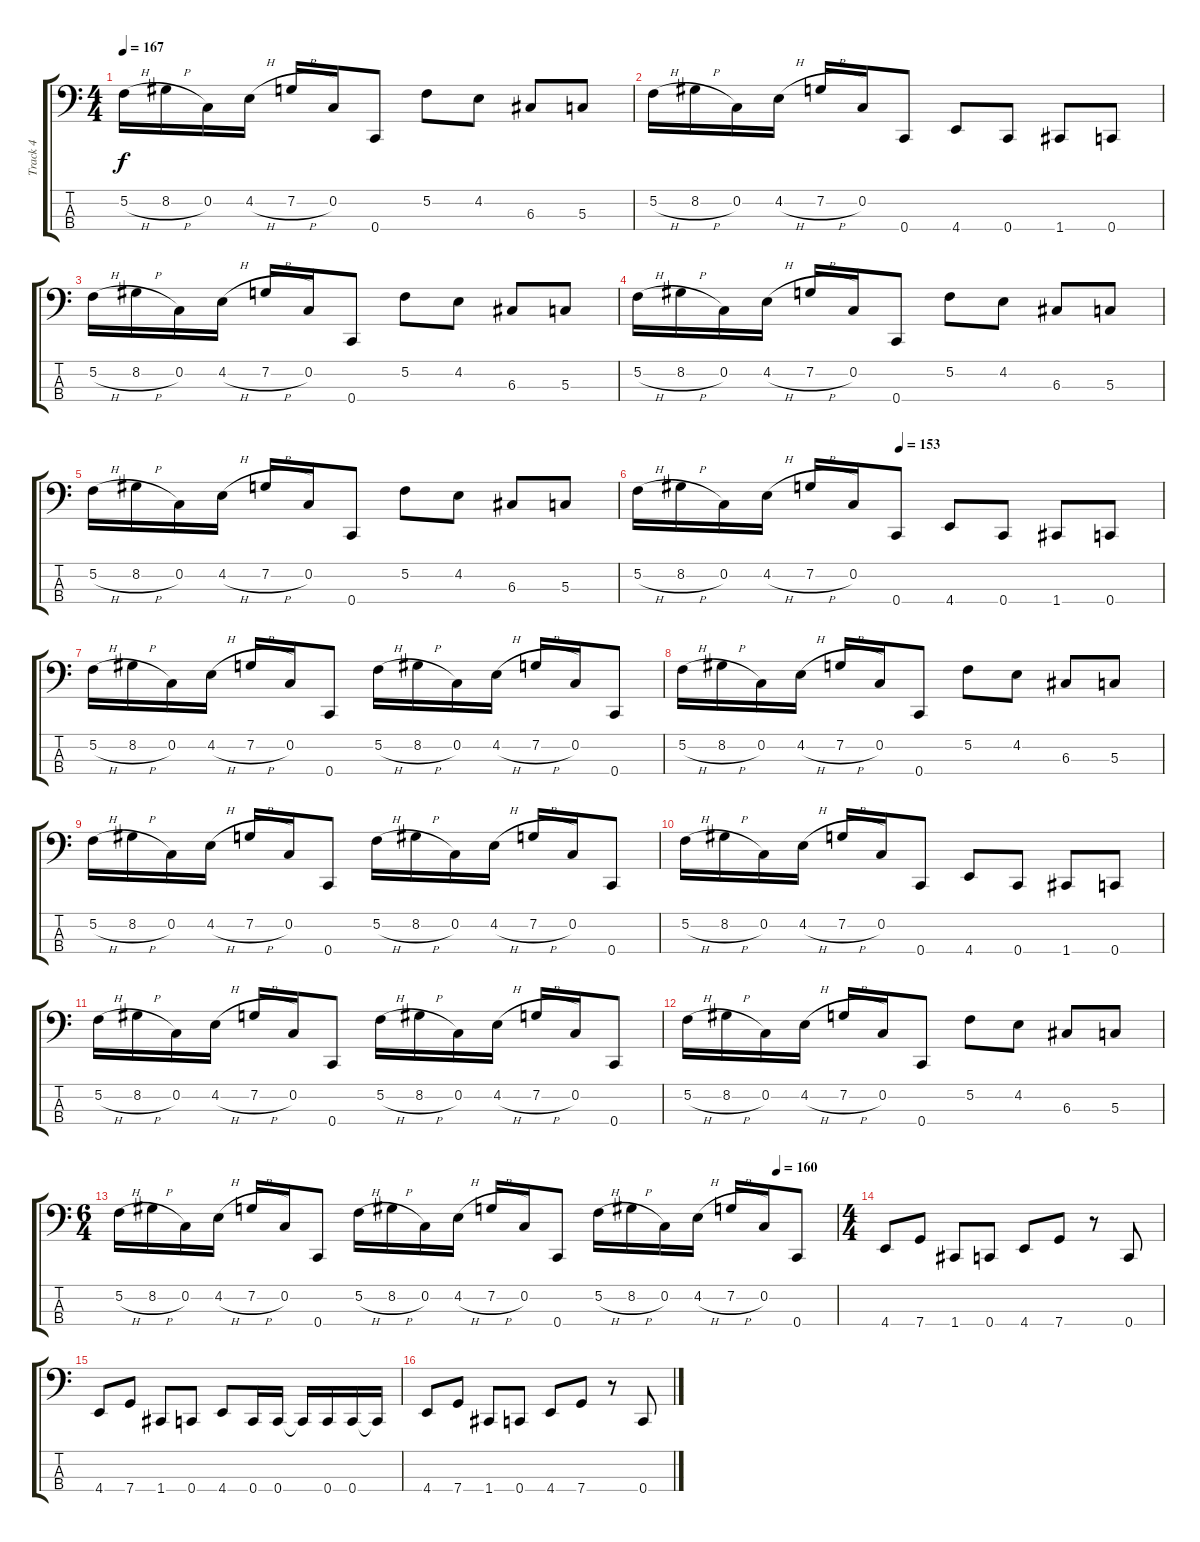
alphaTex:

\track ("Track 4" "Track 4") {instrument electricbasspick}
\staff {score tabs}
\tuning (F2 C2 G1 C1) {hide}
\ts (4 4)
\tempo 167
\clef f4
\ks c
5.2{h}.16{dy f} 8.2{h}.16 0.2.16 4.2{h}.16 7.2{h}.16 0.2.16 0.4.8 5.2.8 4.2.8 6.3.8 5.3.8 |
5.2{h}.16 8.2{h}.16 0.2.16 4.2{h}.16 7.2{h}.16 0.2.16 0.4.8 4.4.8 0.4.8 1.4.8 0.4.8 |
5.2{h}.16 8.2{h}.16 0.2.16 4.2{h}.16 7.2{h}.16 0.2.16 0.4.8 5.2.8 4.2.8 6.3.8 5.3.8 |
5.2{h}.16 8.2{h}.16 0.2.16 4.2{h}.16 7.2{h}.16 0.2.16 0.4.8 5.2.8 4.2.8 6.3.8 5.3.8 |
5.2{h}.16 8.2{h}.16 0.2.16 4.2{h}.16 7.2{h}.16 0.2.16 0.4.8 5.2.8 4.2.8 6.3.8 5.3.8 |
\tempo (153 0.5)
5.2{h}.16 8.2{h}.16 0.2.16 4.2{h}.16 7.2{h}.16 0.2.16 0.4.8 4.4.8 0.4.8 1.4.8 0.4.8 |
5.2{h}.16 8.2{h}.16 0.2.16 4.2{h}.16 7.2{h}.16 0.2.16 0.4.8 5.2{h}.16 8.2{h}.16 0.2.16 4.2{h}.16 7.2{h}.16 0.2.16 0.4.8 |
5.2{h}.16 8.2{h}.16 0.2.16 4.2{h}.16 7.2{h}.16 0.2.16 0.4.8 5.2.8 4.2.8 6.3.8 5.3.8 |
5.2{h}.16 8.2{h}.16 0.2.16 4.2{h}.16 7.2{h}.16 0.2.16 0.4.8 5.2{h}.16 8.2{h}.16 0.2.16 4.2{h}.16 7.2{h}.16 0.2.16 0.4.8 |
5.2{h}.16 8.2{h}.16 0.2.16 4.2{h}.16 7.2{h}.16 0.2.16 0.4.8 4.4.8 0.4.8 1.4.8 0.4.8 |
5.2{h}.16 8.2{h}.16 0.2.16 4.2{h}.16 7.2{h}.16 0.2.16 0.4.8 5.2{h}.16 8.2{h}.16 0.2.16 4.2{h}.16 7.2{h}.16 0.2.16 0.4.8 |
5.2{h}.16 8.2{h}.16 0.2.16 4.2{h}.16 7.2{h}.16 0.2.16 0.4.8 5.2.8 4.2.8 6.3.8 5.3.8 |
\ts (6 4)
\tempo (160 0.9166666666666666)
5.2{h}.16 8.2{h}.16 0.2.16 4.2{h}.16 7.2{h}.16 0.2.16 0.4.8 5.2{h}.16 8.2{h}.16 0.2.16 4.2{h}.16 7.2{h}.16 0.2.16 0.4.8 5.2{h}.16 8.2{h}.16 0.2.16 4.2{h}.16 7.2{h}.16 0.2.16 0.4.8 |
\ts (4 4)
4.4.8 7.4.8 1.4.8 0.4.8 4.4.8 7.4.8 r.8 0.4.8 |
4.4.8 7.4.8 1.4.8 0.4.8 4.4.8 0.4.16 0.4.16 0.4{t}.16 0.4.16 0.4.16 0.4{t}.16 |
4.4.8 7.4.8 1.4.8 0.4.8 4.4.8 7.4.8 r.8 0.4.8
